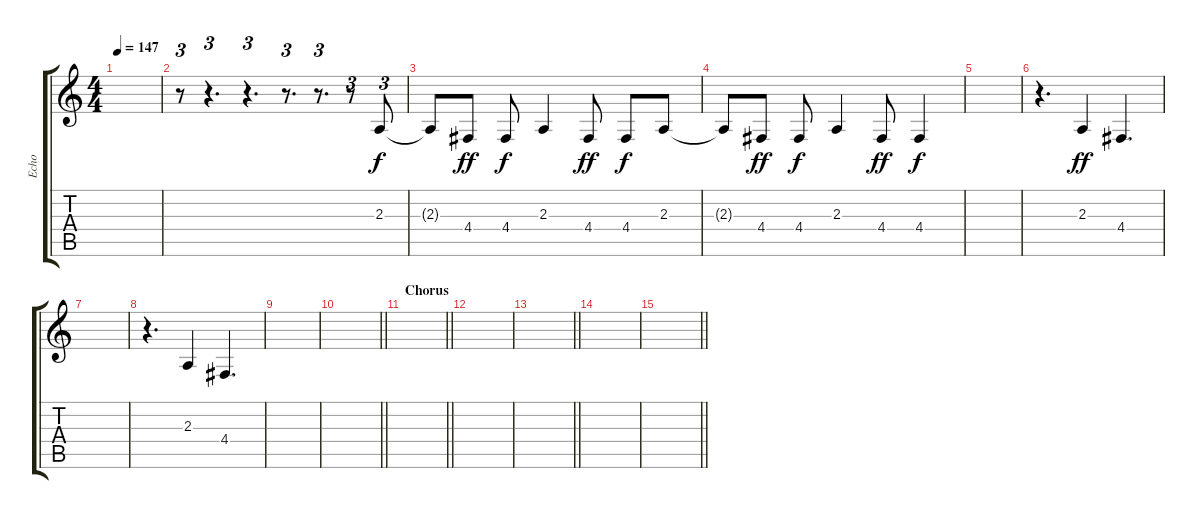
\track ("Echo" "Echo") {instrument cello}
\staff {score tabs}
\tuning (E4 B3 G3 D3 A2 E2) {hide}
\ts (4 4)
\tempo 147
\clef g2
\ks c
|
r.8{tu (3 2)} r.4{d tu (3 2)} r.4{d tu (3 2)} r.8{d tu (3 2)} r.8{d tu (3 2)} r.8{tu (3 2)} 2.3.8{tu (3 2)} |
2.3{t}.8 4.4.8{dy ff} 4.4.8{dy f} 2.3.4 4.4.8{dy ff} 4.4.8{dy f} 2.3.8 |
2.3{t}.8 4.4.8{dy ff} 4.4.8{dy f} 2.3.4 4.4.8{dy ff} 4.4.4{dy f} |
|
r.4{d} 2.3.4{dy ff} 4.4.4{d} |
|
r.4{d} 2.3.4 4.4.4{d} |
|
\barLineRight lightlight
|
\section ("" "Chorus")
\barLineRight lightlight
|
|
\barLineRight lightlight
|
|
\barLineRight lightlight
